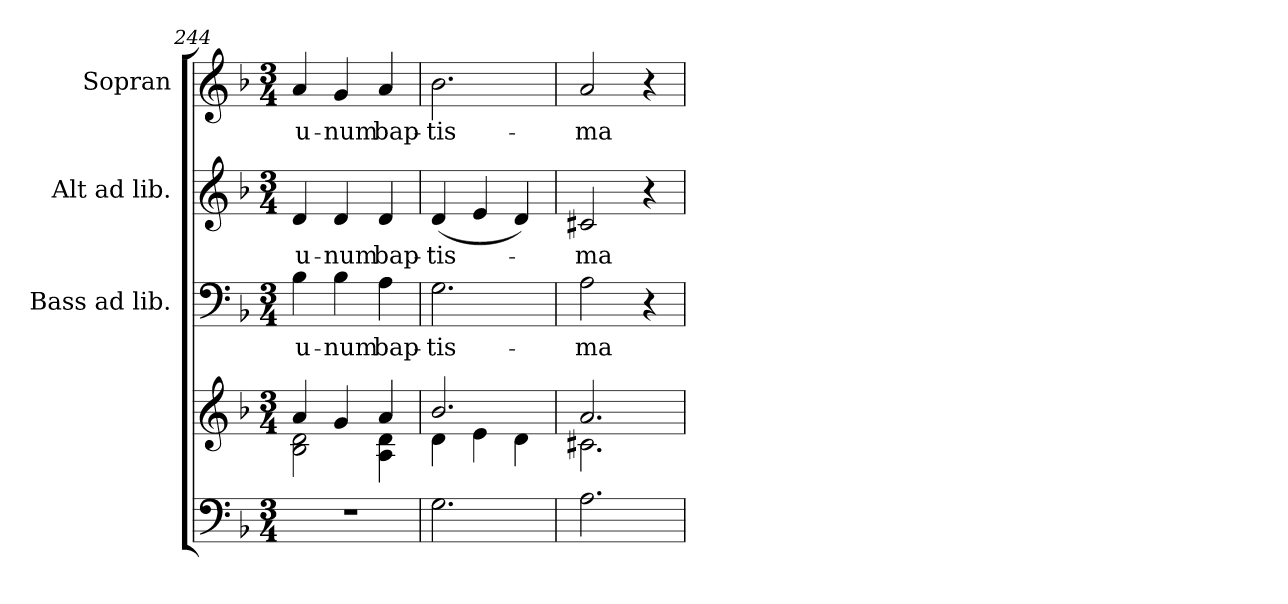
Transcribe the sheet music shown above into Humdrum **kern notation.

**kern	**kern	**kern	**text	**kern	**text	**kern	**text
*part4	*part4	*part3	*part3	*part2	*part2	*part1	*part1
*staff5	*staff4	*staff3	*staff3	*staff2	*staff2	*staff1	*staff1
*	*	*I"Bass ad lib.	*	*I"Alt ad lib.	*	*I"Sopran	*
*	*	*I'B.	*	*I'A.	*	*I'S.	*
*clefF4	*clefG2	*clefF4	*	*clefG2	*	*clefG2	*
*k[b-]	*k[b-]	*k[b-]	*	*k[b-]	*	*k[b-]	*
*F:	*F:	*F:	*	*F:	*	*F:	*
*M3/4	*M3/4	*M3/4	*	*M3/4	*	*M3/4	*
=244	=244	=244	=244	=244	=244	=244	=244
*	*^	*	*	*	*	*	*
!	!	!	!	!LO:LY:b	!	!LO:LY:b	!	!LO:LY:b
2.r	4a/	2B-\ 2d\	4B-\	u-	4d/	u-	4a/	u-
!	!	!	!	!LO:LY:b	!	!LO:LY:b	!	!LO:LY:b
.	4g/	.	4B-\	-num	4d/	-num	4g/	-num
!	!	!	!	!LO:LY:b	!	!LO:LY:b	!	!LO:LY:b
.	4a/	4A\ 4d\	4A\	bap-	4d/	bap-	4a/	bap-
!!LO:PB:g=z
=245	=245	=245	=245	=245	=245	=245	=245	=245
!	!	!	!	!LO:LY:b	!	!LO:LY:b	!	!LO:LY:b
2.G\	2.b-/	4d\	2.G\	-tis-	(<4d/	-tis-	2.b-\	-tis-
.	.	4e\	.	.	4e/	.	.	.
.	.	4d\	.	.	4d/)	.	.	.
=246	=246	=246	=246	=246	=246	=246	=246	=246
!	!	!	!	!LO:LY:b	!	!LO:LY:b	!	!LO:LY:b
2.A\	2.a/	2.c#X\	2A\	-ma	2c#X/	-ma	2a/	-ma
.	.	.	4r	.	4r	.	4r	.
*	*v	*v	*	*	*	*	*	*
=	=	=	=	=	=	=	=
*-	*-	*-	*-	*-	*-	*-	*-
